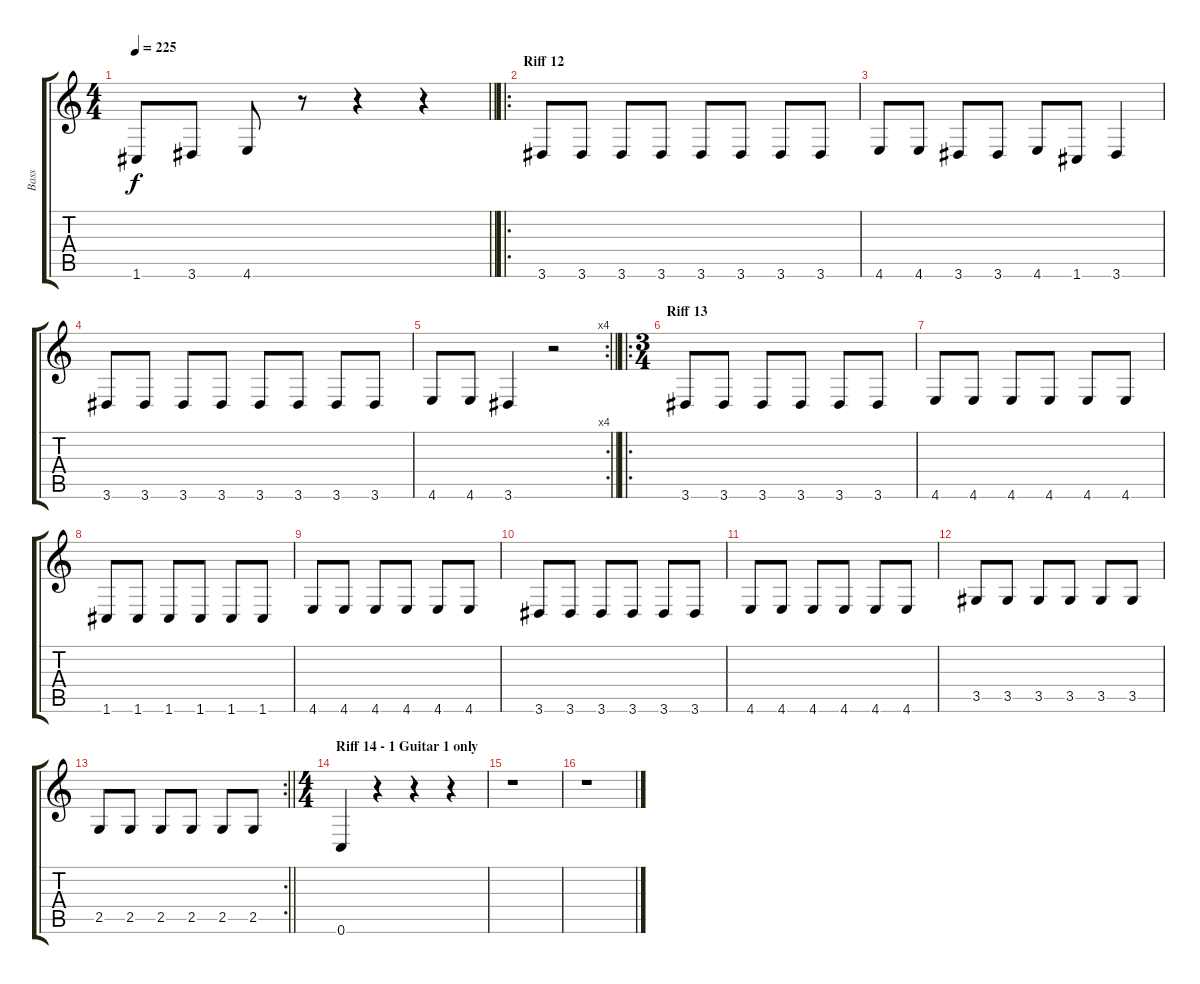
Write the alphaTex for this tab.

\track ("Bass" "Bass") {instrument contrabass}
\staff {score tabs}
\tuning (C4 G3 Eb3 Bb2 F2 C2) {hide}
\ts (4 4)
\tempo 225
\clef g2
\barLineRight lightlight
\ks c
1.6.8{dy f} 3.6.8 4.6.8 r.8 r.4 r.4 |
\ro
\section ("" "Riff 12")
3.6.8 3.6.8 3.6.8 3.6.8 3.6.8 3.6.8 3.6.8 3.6.8 |
4.6.8 4.6.8 3.6.8 3.6.8 4.6.8 1.6.8 3.6.4 |
3.6.8 3.6.8 3.6.8 3.6.8 3.6.8 3.6.8 3.6.8 3.6.8 |
\rc 4
\barLineRight lightlight
4.6.8 4.6.8 3.6.4 r.2 |
\ro
\ts (3 4)
\section ("" "Riff 13")
3.6.8 3.6.8 3.6.8 3.6.8 3.6.8 3.6.8 |
4.6.8 4.6.8 4.6.8 4.6.8 4.6.8 4.6.8 |
1.6.8 1.6.8 1.6.8 1.6.8 1.6.8 1.6.8 |
4.6.8 4.6.8 4.6.8 4.6.8 4.6.8 4.6.8 |
3.6.8 3.6.8 3.6.8 3.6.8 3.6.8 3.6.8 |
4.6.8 4.6.8 4.6.8 4.6.8 4.6.8 4.6.8 |
3.5.8 3.5.8 3.5.8 3.5.8 3.5.8 3.5.8 |
\rc 2
\barLineRight lightlight
2.5.8 2.5.8 2.5.8 2.5.8 2.5.8 2.5.8 |
\ts (4 4)
\section ("" "Riff 14 - 1 Guitar 1 only")
0.6.4 r.4 r.4 r.4 |
r.1 |
r.1
